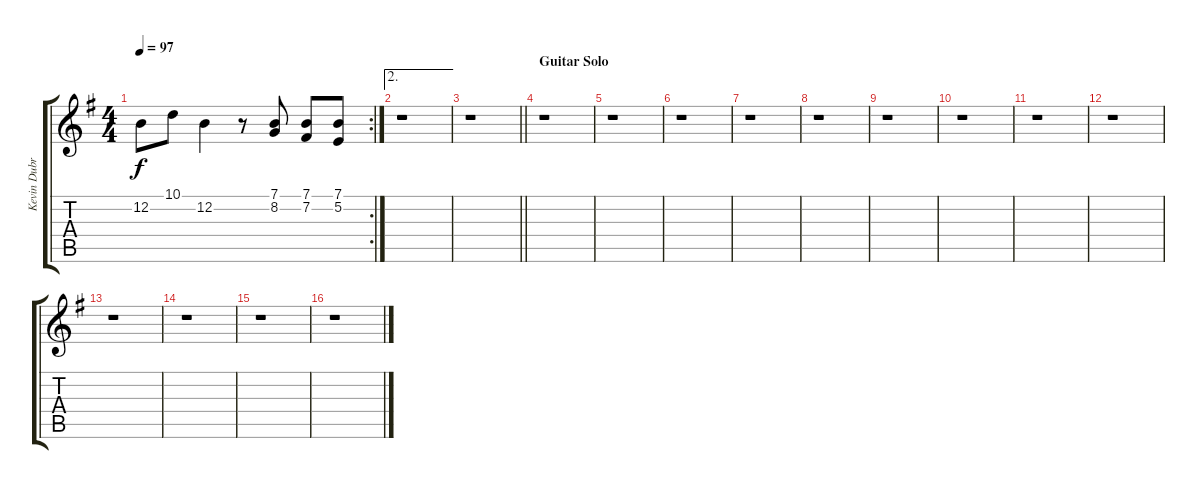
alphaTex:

\track ("Kevin Dubrow" "Kevin Dubr") {instrument lead5charang}
\staff {score tabs}
\tuning (E4 B3 G3 D3 A2 E2) {hide}
\rc 2
\ts (4 4)
\tempo 97
\clef g2
\ks g
12.2.8{dy f} 10.1.8 12.2.4 r.8 (7.1 8.2).8 (7.1 7.2).8 (7.1 5.2).8 |
\ae 2
r.1 |
\barLineRight lightlight
r.1 |
\section ("" "Guitar Solo")
r.1 |
r.1 |
r.1 |
r.1 |
r.1 |
r.1 |
r.1 |
r.1 |
r.1 |
r.1 |
r.1 |
r.1 |
r.1
